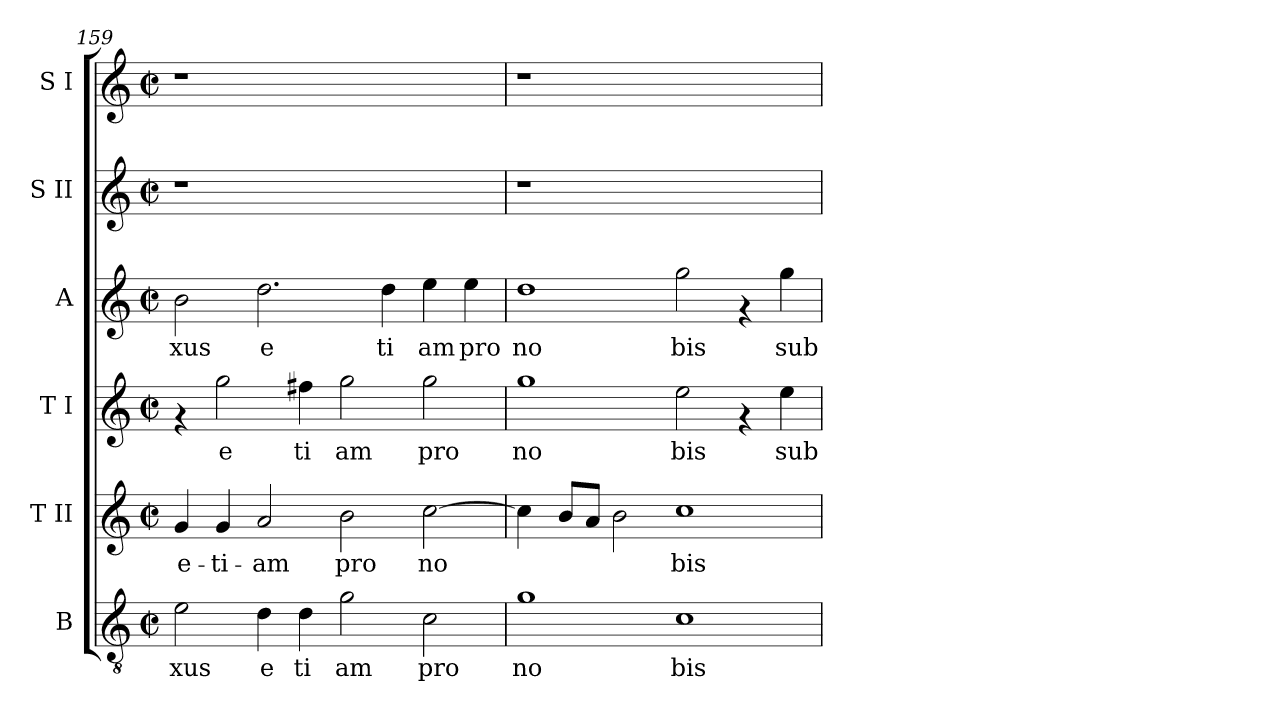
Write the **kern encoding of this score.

**kern	**text	**kern	**text	**kern	**text	**kern	**text	**kern	**kern
*part6	*part6	*part5	*part5	*part4	*part4	*part3	*part3	*part2	*part1
*staff6	*staff6	*staff5	*staff5	*staff4	*staff4	*staff3	*staff3	*staff2	*staff1
*I"B	*	*I"T II	*	*I"T I	*	*I"A	*	*I"S II	*I"S I
*I'B	*	*I'T II	*	*I'T I	*	*I'A	*	*I'S II	*I'S I
*clefGv2	*	*clefG2	*	*clefG2	*	*clefG2	*	*clefG2	*clefG2
*k[]	*	*k[]	*	*k[]	*	*k[]	*	*k[]	*k[]
*C:	*	*C:	*	*C:	*	*C:	*	*C:	*C:
*M2/2	*	*M2/2	*	*M2/2	*	*M2/2	*	*M2/2	*M2/2
*met(c|)	*	*met(c|)	*	*met(c|)	*	*met(c|)	*	*met(c|)	*met(c|)
=159	=159	=159	=159	=159	=159	=159	=159	=159	=159
!	!LO:LY:b:cj	!	!LO:LY:b:cj	!	!	!	!LO:LY:b:cj	!	!
2e\	xus	4g/	e-	4rf	.	2b\	xus	1r	1r
!	!	!	!LO:LY:b:cj	!	!LO:LY:b:cj	!	!	!	!
.	.	4g/	-ti-	2gg\	e	.	.	.	.
!	!LO:LY:b:cj	!	!LO:LY:b:cj	!	!	!	!LO:LY:b:cj	!	!
4d\	e	2a/	-am	.	.	2.dd\	e	.	.
!	!LO:LY:b:cj	!	!	!	!LO:LY:b:cj	!	!	!	!
4d\	ti	.	.	4ff#X\	ti	.	.	.	.
!	!LO:LY:b:cj	!	!LO:LY:b:cj	!	!LO:LY:b:cj	!	!	!	!
2g\	am	2b\	pro	2gg\	am	.	.	1ryy	1ryy
!	!	!	!	!	!	!	!LO:LY:b:cj	!	!
.	.	.	.	.	.	4dd\	ti	.	.
!	!LO:LY:b:cj	!	!LO:LY:b:cj	!	!LO:LY:b:cj	!	!LO:LY:b:cj	!	!
2c\	pro	[>2cc\	no-	2gg\	pro	4ee\	am	.	.
!	!	!	!	!	!	!	!LO:LY:b:cj	!	!
.	.	.	.	.	.	4ee\	pro	.	.
=160	=160	=160	=160	=160	=160	=160	=160	=160	=160
!	!LO:LY:b:cj	!	!LO:LY:b:cj	!	!LO:LY:b:cj	!	!LO:LY:b:cj	!	!
1g	no	4cc\]	--	1gg	no	1dd	no	1r	1r
!	!	!	!LO:LY:b:cj	!	!	!	!	!	!
.	.	8b/L	--	.	.	.	.	.	.
!	!	!	!LO:LY:b:cj	!	!	!	!	!	!
.	.	8a/J	--	.	.	.	.	.	.
!	!	!	!LO:LY:b:cj	!	!	!	!	!	!
.	.	2b\	--	.	.	.	.	.	.
!	!LO:LY:b:cj	!	!LO:LY:b:cj	!	!LO:LY:b:cj	!	!LO:LY:b:cj	!	!
1c	bis	1cc	-bis	2ee\	bis	2gg\	bis	1ryy	1ryy
.	.	.	.	4rf	.	4rf	.	.	.
!	!	!	!	!	!LO:LY:b:cj	!	!LO:LY:b:cj	!	!
.	.	.	.	4ee\	sub	4gg\	sub	.	.
=	=	=	=	=	=	=	=	=	=
*-	*-	*-	*-	*-	*-	*-	*-	*-	*-
